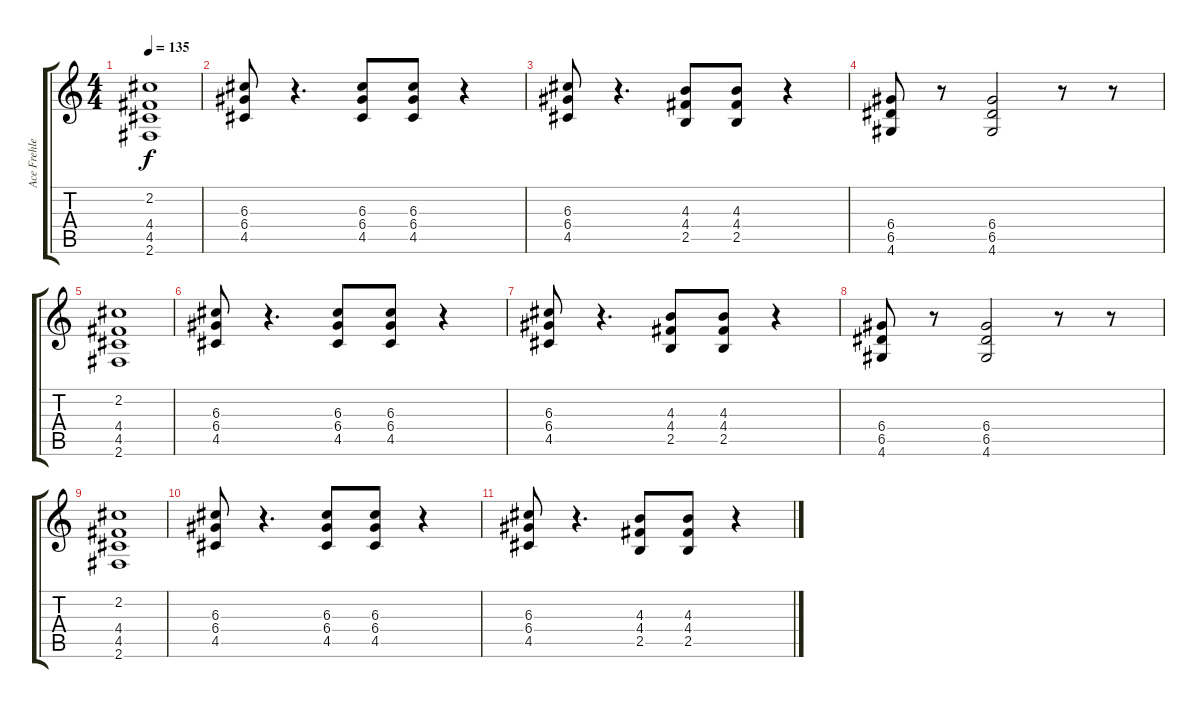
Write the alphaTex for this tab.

\track ("Ace Frehley" "Ace Frehle") {instrument distortionguitar}
\staff {score tabs}
\tuning (E4 B3 G3 D3 A2 E2) {hide}
\ts (4 4)
\tempo 135
\clef g2
\ks c
(2.2 4.4 4.5 2.6).1{dy f} |
(6.3 6.4 4.5).8 r.4{d} (6.3 6.4 4.5).8 (6.3 6.4 4.5).8 r.4 |
(6.3 6.4 4.5).8 r.4{d} (4.3 4.4 2.5).8 (4.3 4.4 2.5).8 r.4 |
(6.4 6.5 4.6).8{volume 14} r.8 (6.4 6.5 4.6).2 r.8 r.8 |
(2.2 4.4 4.5 2.6).1{volume 12} |
(6.3 6.4 4.5).8{volume 10} r.4{d} (6.3 6.4 4.5).8 (6.3 6.4 4.5).8 r.4 |
(6.3 6.4 4.5).8{volume 8} r.4{d} (4.3 4.4 2.5).8 (4.3 4.4 2.5).8 r.4 |
(6.4 6.5 4.6).8{volume 6} r.8 (6.4 6.5 4.6).2 r.8 r.8 |
(2.2 4.4 4.5 2.6).1{volume 4} |
(6.3 6.4 4.5).8{volume 2} r.4{d} (6.3 6.4 4.5).8 (6.3 6.4 4.5).8 r.4 |
(6.3 6.4 4.5).8{volume 0} r.4{d} (4.3 4.4 2.5).8 (4.3 4.4 2.5).8 r.4
